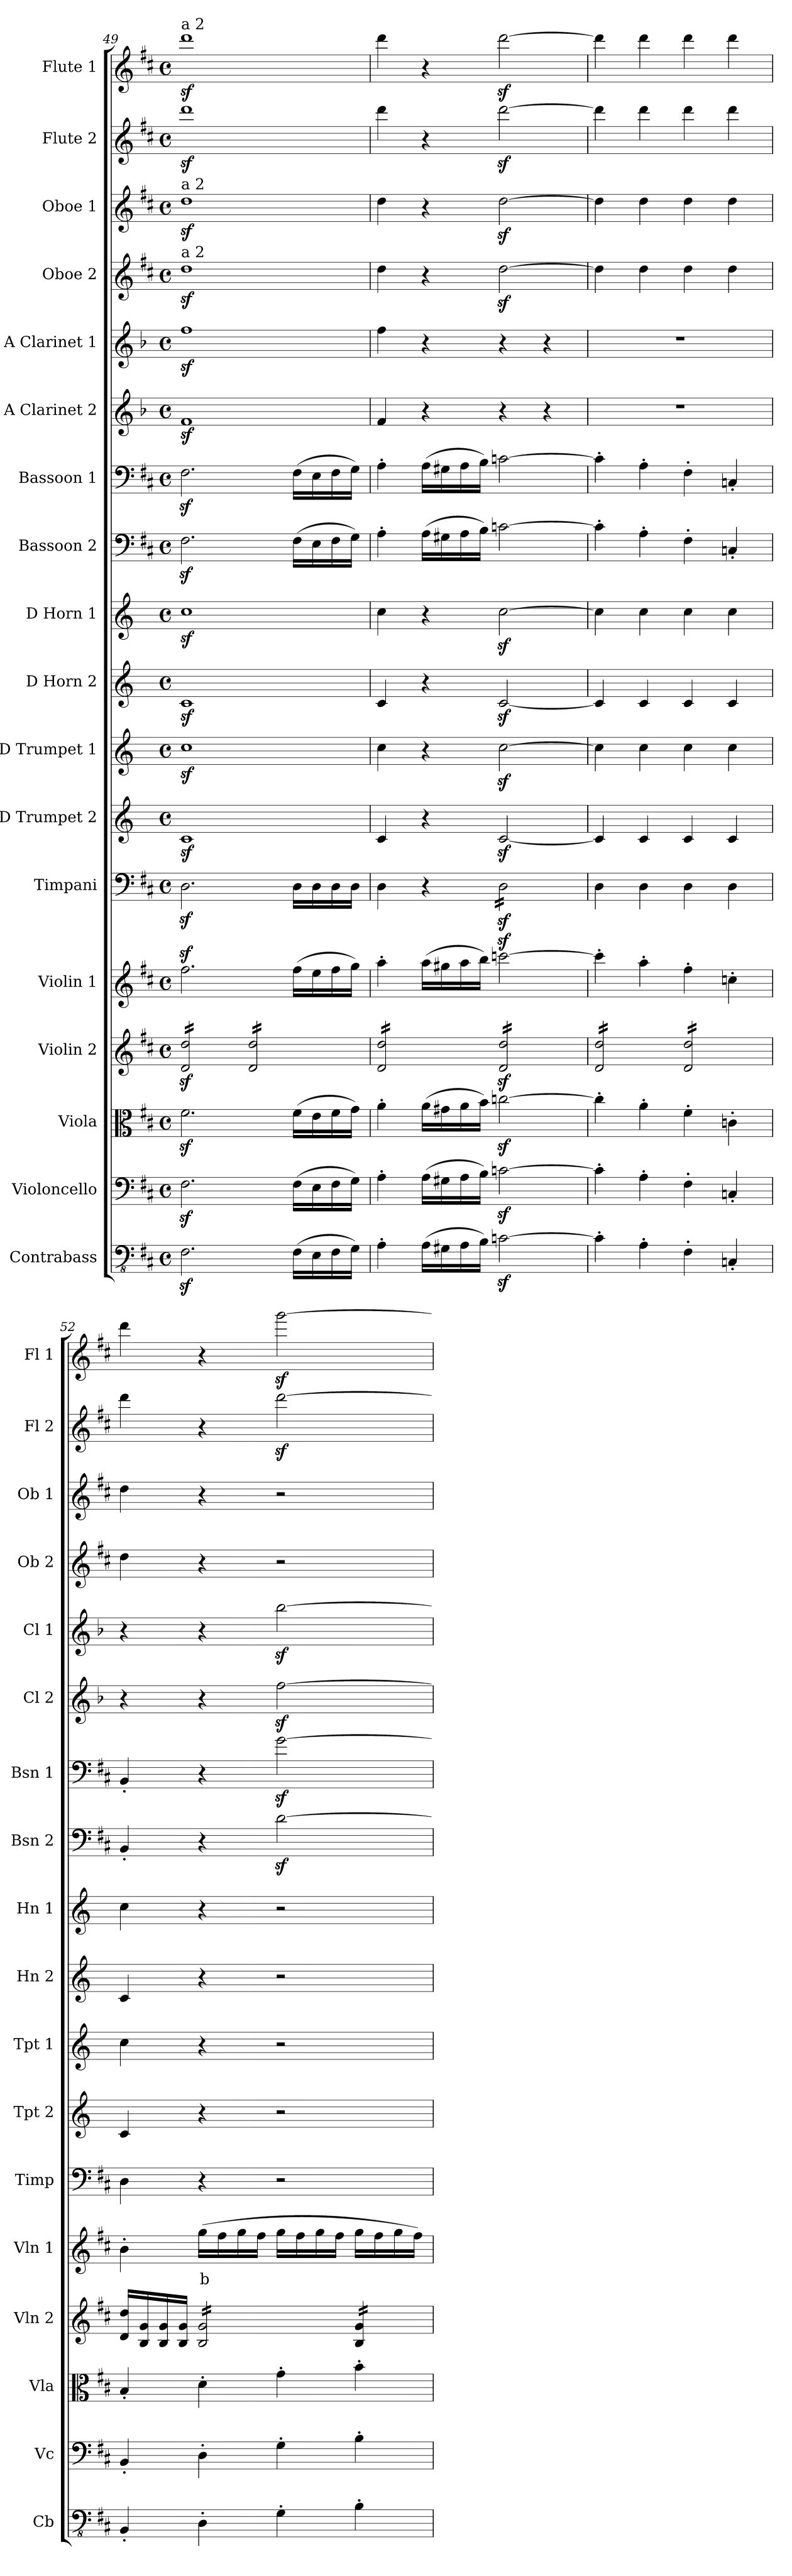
**kern	**kern	**kern	**kern	**kern	**text	**kern	**kern	**kern	**kern	**kern	**kern	**kern	**kern	**kern	**kern	**kern	**kern	**kern
*part18	*part17	*part16	*part15	*part14	*part14	*part13	*part12	*part11	*part10	*part9	*part8	*part7	*part6	*part5	*part4	*part3	*part2	*part1
*staff18	*staff17	*staff16	*staff15	*staff14	*staff14	*staff13	*staff12	*staff11	*staff10	*staff9	*staff8	*staff7	*staff6	*staff5	*staff4	*staff3	*staff2	*staff1
*I"Contrabass	*I"Violoncello	*I"Viola	*I"Violin 2	*I"Violin 1	*	*I"Timpani	*I"D Trumpet 2	*I"D Trumpet 1	*I"D Horn 2	*I"D Horn 1	*I"Bassoon 2	*I"Bassoon 1	*I"A Clarinet 2	*I"A Clarinet 1	*I"Oboe 2	*I"Oboe 1	*I"Flute 2	*I"Flute 1
*I'Cb	*I'Vc	*I'Vla	*I'Vln 2	*I'Vln 1	*	*I'Timp	*I'Tpt 2	*I'Tpt 1	*I'Hn 2	*I'Hn 1	*I'Bsn 2	*I'Bsn 1	*I'Cl 2	*I'Cl 1	*I'Ob 2	*I'Ob 1	*I'Fl 2	*I'Fl 1
*clefFv4	*clefF4	*clefC3	*clefG2	*clefG2	*	*clefF4	*clefG2	*clefG2	*clefG2	*clefG2	*clefF4	*clefF4	*clefG2	*clefG2	*clefG2	*clefG2	*clefG2	*clefG2
*	*	*	*	*	*	*	*ITrd-1c-2	*ITrd-1c-2	*ITrd6c10	*ITrd6c10	*	*	*ITrd2c3	*ITrd2c3	*	*	*	*
*k[f#c#]	*k[f#c#]	*k[f#c#]	*k[f#c#]	*k[f#c#]	*	*k[f#c#]	*k[f#c#]	*k[f#c#]	*k[f#c#]	*k[f#c#]	*k[f#c#]	*k[f#c#]	*k[f#c#]	*k[f#c#]	*k[f#c#]	*k[f#c#]	*k[f#c#]	*k[f#c#]
*M4/4	*M4/4	*M4/4	*M4/4	*M4/4	*	*M4/4	*M4/4	*M4/4	*M4/4	*M4/4	*M4/4	*M4/4	*M4/4	*M4/4	*M4/4	*M4/4	*M4/4	*M4/4
*met(c)	*met(c)	*met(c)	*met(c)	*met(c)	*	*met(c)	*met(c)	*met(c)	*met(c)	*met(c)	*met(c)	*met(c)	*met(c)	*met(c)	*met(c)	*met(c)	*met(c)	*met(c)
=49	=49	=49	=49	=49	=49	=49	=49	=49	=49	=49	=49	=49	=49	=49	=49	=49	=49	=49
!	!	!	!	!	!	!	!	!	!	!	!	!	!	!	!	!	!	!LO:TX:a:t=a 2
!	!	!	!	!	!	!	!	!	!	!	!	!	!	!	!	!LO:TX:a:t=a 2	!	!
!	!	!	!	!	!	!	!	!	!	!	!	!	!	!	!LO:TX:a:t=a 2	!	!	!
*	*	*	*tremolo	*	*	*	*	*	*	*	*	*	*	*	*	*	*	*
2.FF#z<\	2.F#z<\	2.f#z<\	16d/z< 16dd/z<LL	2.ff#z<\	.	2.Dz<\	1dz<	1ddz<	1Dz<	1dz<	2.F#z<\	2.F#z<\	1dz<	1ddz<	1ddz<	1ddz<	1dddz<	1dddz<
.	.	.	16d/z< 16dd/z<	.	.	.	.	.	.	.	.	.	.	.	.	.	.	.
.	.	.	16d/z< 16dd/z<	.	.	.	.	.	.	.	.	.	.	.	.	.	.	.
.	.	.	16d/z< 16dd/z<	.	.	.	.	.	.	.	.	.	.	.	.	.	.	.
.	.	.	16d/z< 16dd/z<	.	.	.	.	.	.	.	.	.	.	.	.	.	.	.
.	.	.	16d/z< 16dd/z<	.	.	.	.	.	.	.	.	.	.	.	.	.	.	.
.	.	.	16d/z< 16dd/z<	.	.	.	.	.	.	.	.	.	.	.	.	.	.	.
.	.	.	16d/z< 16dd/z<JJ	.	.	.	.	.	.	.	.	.	.	.	.	.	.	.
.	.	.	16d/ 16dd/LL	.	.	.	.	.	.	.	.	.	.	.	.	.	.	.
.	.	.	16d/ 16dd/	.	.	.	.	.	.	.	.	.	.	.	.	.	.	.
.	.	.	16d/ 16dd/	.	.	.	.	.	.	.	.	.	.	.	.	.	.	.
.	.	.	16d/ 16dd/	.	.	.	.	.	.	.	.	.	.	.	.	.	.	.
(16FF#\LL	(16F#\LL	(16f#\LL	16d/ 16dd/	(16ff#\LL	.	16D\LL	.	.	.	.	(16F#\LL	(16F#\LL	.	.	.	.	.	.
16EE\	16E\	16e\	16d/ 16dd/	16ee\	.	16D\	.	.	.	.	16E\	16E\	.	.	.	.	.	.
16FF#\	16F#\	16f#\	16d/ 16dd/	16ff#\	.	16D\	.	.	.	.	16F#\	16F#\	.	.	.	.	.	.
16GG\JJ)	16G\JJ)	16g\JJ)	16d/ 16dd/JJ	16gg\JJ)	.	16D\JJ	.	.	.	.	16G\JJ)	16G\JJ)	.	.	.	.	.	.
=50	=50	=50	=50	=50	=50	=50	=50	=50	=50	=50	=50	=50	=50	=50	=50	=50	=50	=50
4AA'\	4A'\	4a'\	16d/ 16dd/LL	4aa'\	.	4D\	4d/	4dd\	4D/	4d\	4A'\	4A'\	4d/	4dd\	4dd\	4dd\	4ddd\	4ddd\
.	.	.	16d/ 16dd/	.	.	.	.	.	.	.	.	.	.	.	.	.	.	.
.	.	.	16d/ 16dd/	.	.	.	.	.	.	.	.	.	.	.	.	.	.	.
.	.	.	16d/ 16dd/	.	.	.	.	.	.	.	.	.	.	.	.	.	.	.
(16AA\LL	(16A\LL	(16a\LL	16d/ 16dd/	(16aa\LL	.	4r	4r	4r	4r	4r	(16A\LL	(16A\LL	4r	4r	4r	4r	4r	4r
16GG#X\	16G#X\	16g#X\	16d/ 16dd/	16gg#X\	.	.	.	.	.	.	16G#X\	16G#X\	.	.	.	.	.	.
16AA\	16A\	16a\	16d/ 16dd/	16aa\	.	.	.	.	.	.	16A\	16A\	.	.	.	.	.	.
16BB\JJ)	16B\JJ)	16b\JJ)	16d/ 16dd/JJ	16bb\JJ)	.	.	.	.	.	.	16B\JJ)	16B\JJ)	.	.	.	.	.	.
*	*	*	*	*	*	*tremolo	*	*	*	*	*	*	*	*	*	*	*	*
[2Cnz<\	[2cnz<\	[2ccnz<\	16d/z< 16dd/z<LL	[2cccnz<\	.	16Dz<\LL	[2dz</	[2ddz<\	[2Dz</	[2dz<\	[2cn\	[2cn\	4r	4r	[2ddz<\	[2ddz<\	[2dddz<\	[2dddz<\
.	.	.	16d/z< 16dd/z<	.	.	16Dz<\	.	.	.	.	.	.	.	.	.	.	.	.
.	.	.	16d/z< 16dd/z<	.	.	16Dz<\	.	.	.	.	.	.	.	.	.	.	.	.
.	.	.	16d/z< 16dd/z<	.	.	16Dz<\	.	.	.	.	.	.	.	.	.	.	.	.
.	.	.	16d/z< 16dd/z<	.	.	16Dz<\	.	.	.	.	.	.	4r	4r	.	.	.	.
.	.	.	16d/z< 16dd/z<	.	.	16Dz<\	.	.	.	.	.	.	.	.	.	.	.	.
.	.	.	16d/z< 16dd/z<	.	.	16Dz<\	.	.	.	.	.	.	.	.	.	.	.	.
.	.	.	16d/z< 16dd/z<JJ	.	.	16Dz<\JJ	.	.	.	.	.	.	.	.	.	.	.	.
*	*	*	*	*	*	*Xtremolo	*	*	*	*	*	*	*	*	*	*	*	*
=51	=51	=51	=51	=51	=51	=51	=51	=51	=51	=51	=51	=51	=51	=51	=51	=51	=51	=51
4C'\]	4c'\]	4cc'\]	16d/ 16dd/LL	4ccc'\]	.	4D\	4d/]	4dd\]	4D/]	4d\]	4c'\]	4c'\]	1r	1r	4dd\]	4dd\]	4ddd\]	4ddd\]
.	.	.	16d/ 16dd/	.	.	.	.	.	.	.	.	.	.	.	.	.	.	.
.	.	.	16d/ 16dd/	.	.	.	.	.	.	.	.	.	.	.	.	.	.	.
.	.	.	16d/ 16dd/	.	.	.	.	.	.	.	.	.	.	.	.	.	.	.
4AA'\	4A'\	4a'\	16d/ 16dd/	4aa'\	.	4D\	4d/	4dd\	4D/	4d\	4A'\	4A'\	.	.	4dd\	4dd\	4ddd\	4ddd\
.	.	.	16d/ 16dd/	.	.	.	.	.	.	.	.	.	.	.	.	.	.	.
.	.	.	16d/ 16dd/	.	.	.	.	.	.	.	.	.	.	.	.	.	.	.
.	.	.	16d/ 16dd/JJ	.	.	.	.	.	.	.	.	.	.	.	.	.	.	.
4FF#'\	4F#'\	4f#'\	16d/ 16dd/LL	4ff#'\	.	4D\	4d/	4dd\	4D/	4d\	4F#'\	4F#'\	.	.	4dd\	4dd\	4ddd\	4ddd\
.	.	.	16d/ 16dd/	.	.	.	.	.	.	.	.	.	.	.	.	.	.	.
.	.	.	16d/ 16dd/	.	.	.	.	.	.	.	.	.	.	.	.	.	.	.
.	.	.	16d/ 16dd/	.	.	.	.	.	.	.	.	.	.	.	.	.	.	.
4CCn'/	4Cn'/	4cn'\	16d/ 16dd/	4ccn'\	.	4D\	4d/	4dd\	4D/	4d\	4Cn'/	4Cn'/	.	.	4dd\	4dd\	4ddd\	4ddd\
.	.	.	16d/ 16dd/	.	.	.	.	.	.	.	.	.	.	.	.	.	.	.
.	.	.	16d/ 16dd/	.	.	.	.	.	.	.	.	.	.	.	.	.	.	.
.	.	.	16d/ 16dd/JJ	.	.	.	.	.	.	.	.	.	.	.	.	.	.	.
*	*	*	*Xtremolo	*	*	*	*	*	*	*	*	*	*	*	*	*	*	*
=52	=52	=52	=52	=52	=52	=52	=52	=52	=52	=52	=52	=52	=52	=52	=52	=52	=52	=52
4BBB'/	4BB'/	4B'/	16d/ 16dd/LL	4b'\	.	4D\	4d/	4dd\	4D/	4d\	4BB'/	4BB'/	4r	4r	4dd\	4dd\	4ddd\	4ddd\
.	.	.	16B/ 16g/	.	.	.	.	.	.	.	.	.	.	.	.	.	.	.
.	.	.	16B/ 16g/	.	.	.	.	.	.	.	.	.	.	.	.	.	.	.
.	.	.	16B/ 16g/JJ	.	.	.	.	.	.	.	.	.	.	.	.	.	.	.
!	!	!	!	!	!LO:LY:b:color=#FF0000	!	!	!	!	!	!	!	!	!	!	!	!	!
*	*	*	*tremolo	*	*	*	*	*	*	*	*	*	*	*	*	*	*	*
4DD'\	4D'\	4d'\	16B/ 16g/LL	(16gg\LL	b	4r	4r	4r	4r	4r	4r	4r	4r	4r	4r	4r	4r	4r
.	.	.	16B/ 16g/	16ff#\	.	.	.	.	.	.	.	.	.	.	.	.	.	.
.	.	.	16B/ 16g/	16gg\	.	.	.	.	.	.	.	.	.	.	.	.	.	.
.	.	.	16B/ 16g/	16ff#\JJ	.	.	.	.	.	.	.	.	.	.	.	.	.	.
4GG'\	4G'\	4g'\	16B/ 16g/	16gg\LL	.	2r	2r	2r	2r	2r	[2dz<\	[2gz<\	[2ddz<\	[2ggz<\	2r	2r	[2dddz<\	[2gggz<\
.	.	.	16B/ 16g/	16ff#\	.	.	.	.	.	.	.	.	.	.	.	.	.	.
.	.	.	16B/ 16g/	16gg\	.	.	.	.	.	.	.	.	.	.	.	.	.	.
.	.	.	16B/ 16g/JJ	16ff#\JJ	.	.	.	.	.	.	.	.	.	.	.	.	.	.
4BB'\	4B'\	4b'\	16B/ 16g/LL	16gg\LL	.	.	.	.	.	.	.	.	.	.	.	.	.	.
.	.	.	16B/ 16g/	16ff#\	.	.	.	.	.	.	.	.	.	.	.	.	.	.
.	.	.	16B/ 16g/	16gg\	.	.	.	.	.	.	.	.	.	.	.	.	.	.
.	.	.	16B/ 16g/JJ	16ff#\JJ)	.	.	.	.	.	.	.	.	.	.	.	.	.	.
*	*	*	*Xtremolo	*	*	*	*	*	*	*	*	*	*	*	*	*	*	*
=	=	=	=	=	=	=	=	=	=	=	=	=	=	=	=	=	=	=
*-	*-	*-	*-	*-	*-	*-	*-	*-	*-	*-	*-	*-	*-	*-	*-	*-	*-	*-
